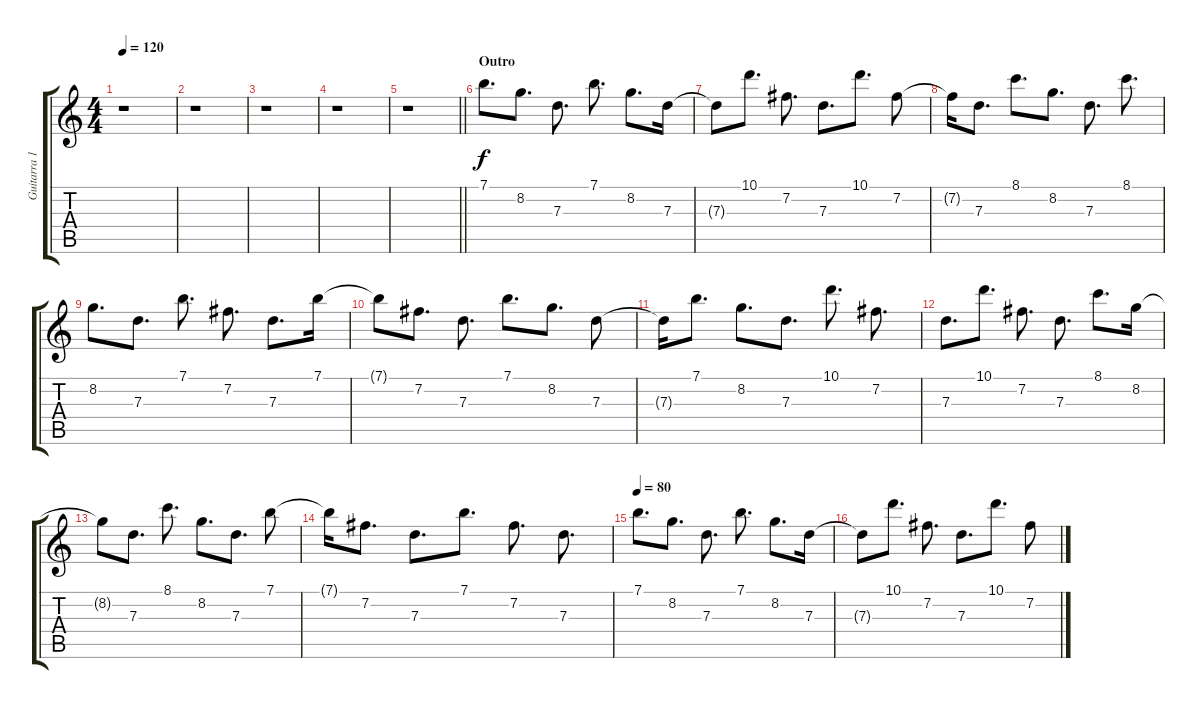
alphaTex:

\track ("Guitarra 1" "Guitarra 1") {instrument acousticguitarsteel}
\staff {score tabs}
\tuning (E4 B3 G3 D3 A2 E2) {hide}
\ts (4 4)
\tempo 120
\clef g2
\ks c
r.1{dy f} |
r.1 |
r.1 |
r.1 |
\barLineRight lightlight
r.1 |
\section ("" "Outro")
7.1.8{d} 8.2.8{d} 7.3.8{d} 7.1.8{d} 8.2.8{d} 7.3.16 |
7.3{t}.8 10.1.8{d} 7.2.8{d} 7.3.8{d} 10.1.8{d} 7.2.8 |
7.2{t}.16 7.3.8{d} 8.1.8{d} 8.2.8{d} 7.3.8{d} 8.1.8{d} |
8.2.8{d} 7.3.8{d} 7.1.8{d} 7.2.8{d} 7.3.8{d} 7.1.16 |
7.1{t}.8 7.2.8{d} 7.3.8{d} 7.1.8{d} 8.2.8{d} 7.3.8 |
7.3{t}.16 7.1.8{d} 8.2.8{d} 7.3.8{d} 10.1.8{d} 7.2.8{d} |
7.3.8{d} 10.1.8{d} 7.2.8{d} 7.3.8{d} 8.1.8{d} 8.2.16 |
8.2{t}.8 7.3.8{d} 8.1.8{d} 8.2.8{d} 7.3.8{d} 7.1.8 |
7.1{t}.16 7.2.8{d} 7.3.8{d} 7.1.8{d} 7.2.8{d} 7.3.8{d} |
\tempo 80
7.1.8{d} 8.2.8{d} 7.3.8{d} 7.1.8{d} 8.2.8{d} 7.3.16 |
7.3{t}.8 10.1.8{d} 7.2.8{d} 7.3.8{d} 10.1.8{d} 7.2.8
